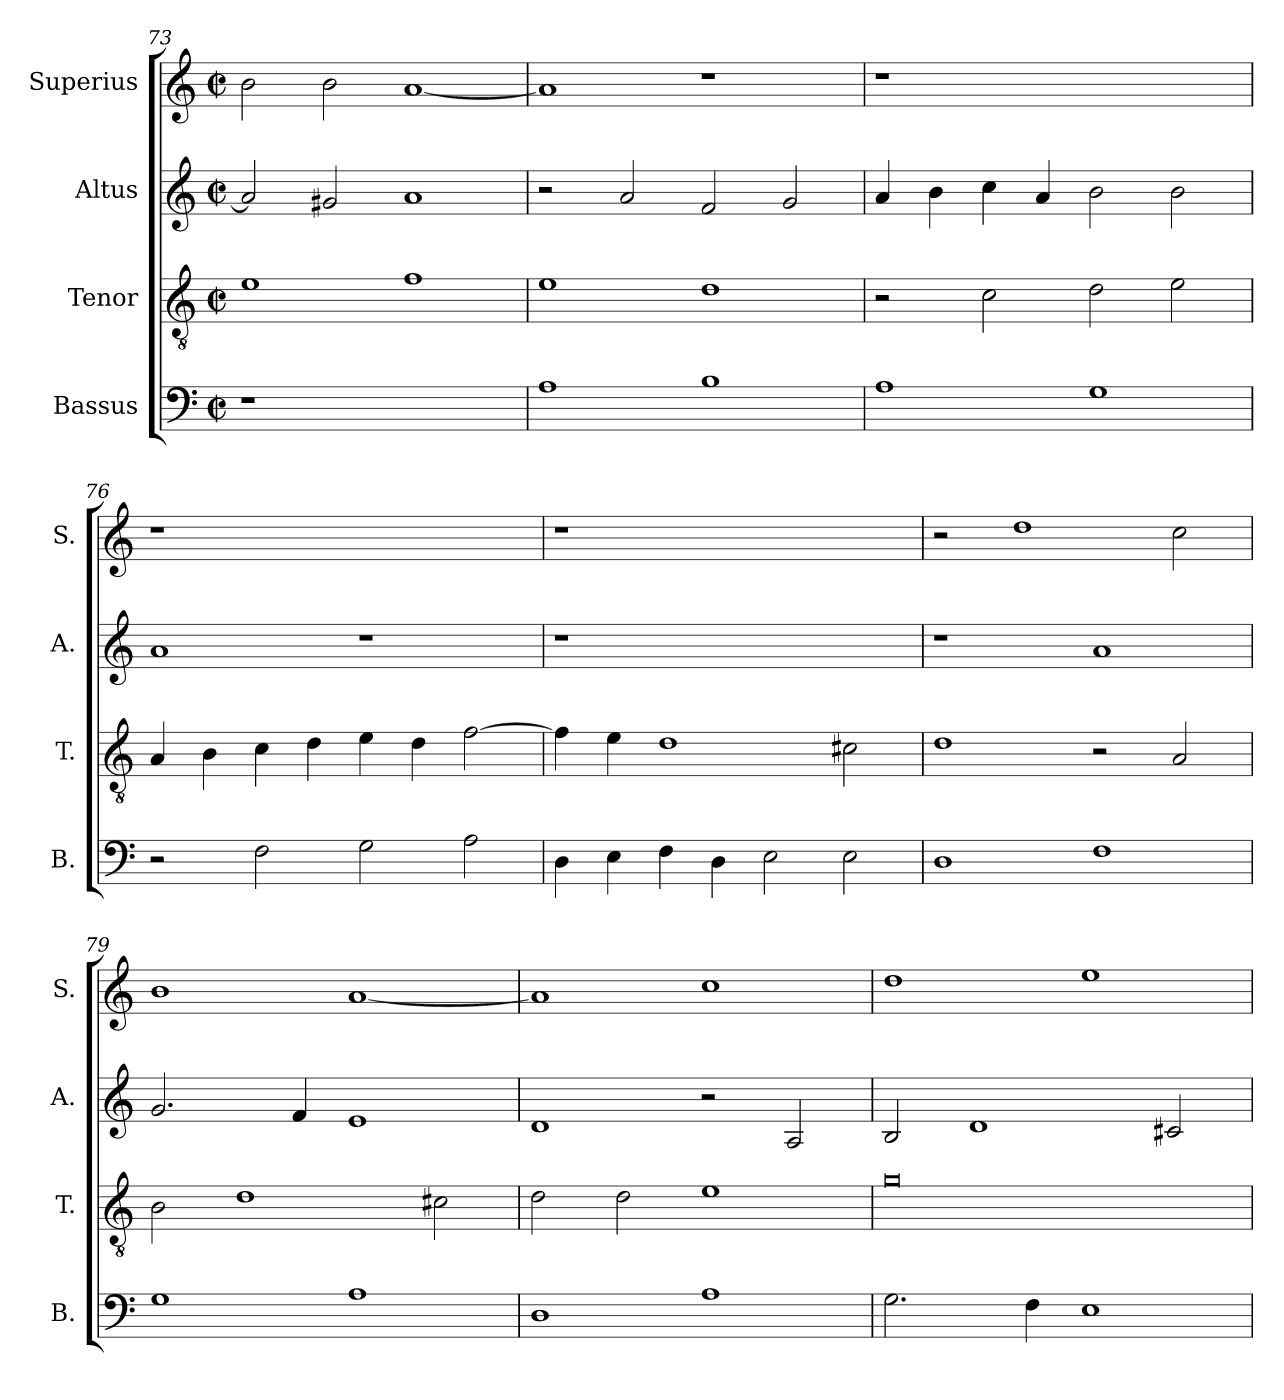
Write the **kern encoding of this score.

**kern	**kern	**kern	**kern
*part4	*part3	*part2	*part1
*staff4	*staff3	*staff2	*staff1
*I"Bassus	*I"Tenor	*I"Altus	*I"Superius
*I'B.	*I'T.	*I'A.	*I'S.
*clefF4	*clefGv2	*clefG2	*clefG2
*	*ITrd7c12	*	*
*k[]	*k[]	*k[]	*k[]
*C:	*C:	*C:	*C:
*M2/2	*M2/2	*M2/2	*M2/2
*met(c|)	*met(c|)	*met(c|)	*met(c|)
=73	=73	=73	=73
!LO:N:vis=1	!	!	!
1r	1Ei	2ai/]	2bi\
.	.	2g#Xi/	2bi\
1ryy	1Fi	1ai	[<1ai
=74	=74	=74	=74
1Ai	1Ei	2r	1ai]
.	.	2ai/	.
1Bi	1Di	2fi/	1r
.	.	2gi/	.
=75	=75	=75	=75
!	!	!	!LO:N:vis=1
1Ai	2r	4ai/	1r
.	.	4bi\	.
.	2Ci\	4cci\	.
.	.	4ai/	.
1Gi	2Di\	2bi\	1ryy
.	2Ei\	2bi\	.
=76	=76	=76	=76
!	!	!	!LO:N:vis=1
2r	4AAi/	1ai	1r
.	4BBi\	.	.
2Fi\	4Ci\	.	.
.	4Di\	.	.
2Gi\	4Ei\	1r	1ryy
.	4Di\	.	.
2Ai\	[>2Fi\	.	.
!!LO:LB:g=z
=77	=77	=77	=77
!	!	!LO:N:vis=1	!LO:N:vis=1
4Di\	4Fi\]	1r	1r
4Ei\	4Ei\	.	.
4Fi\	1Di	.	.
4Di\	.	.	.
2Ei\	.	1ryy	1ryy
2Ei\	2C#Xi\	.	.
=78	=78	=78	=78
1Di	1Di	1r	2r
.	.	.	1ddi
1Fi	2r	1ai	.
.	2AAi/	.	2cci\
=79	=79	=79	=79
1Gi	2BBi\	2.gi/	1bi
.	1Di	.	.
.	.	4fi/	.
1Ai	.	1ei	[<1ai
.	2C#Xi\	.	.
=80	=80	=80	=80
1Di	2Di\	1di	1ai]
.	2Di\	.	.
1Ai	1Ei	2r	1cci
.	.	2Ai/	.
=81	=81	=81	=81
2.Gi\	0Gi	2Bi/	1ddi
.	.	1di	.
4Fi\	.	.	.
1Ei	.	.	1eei
.	.	2c#Xi/	.
=	=	=	=
*-	*-	*-	*-
